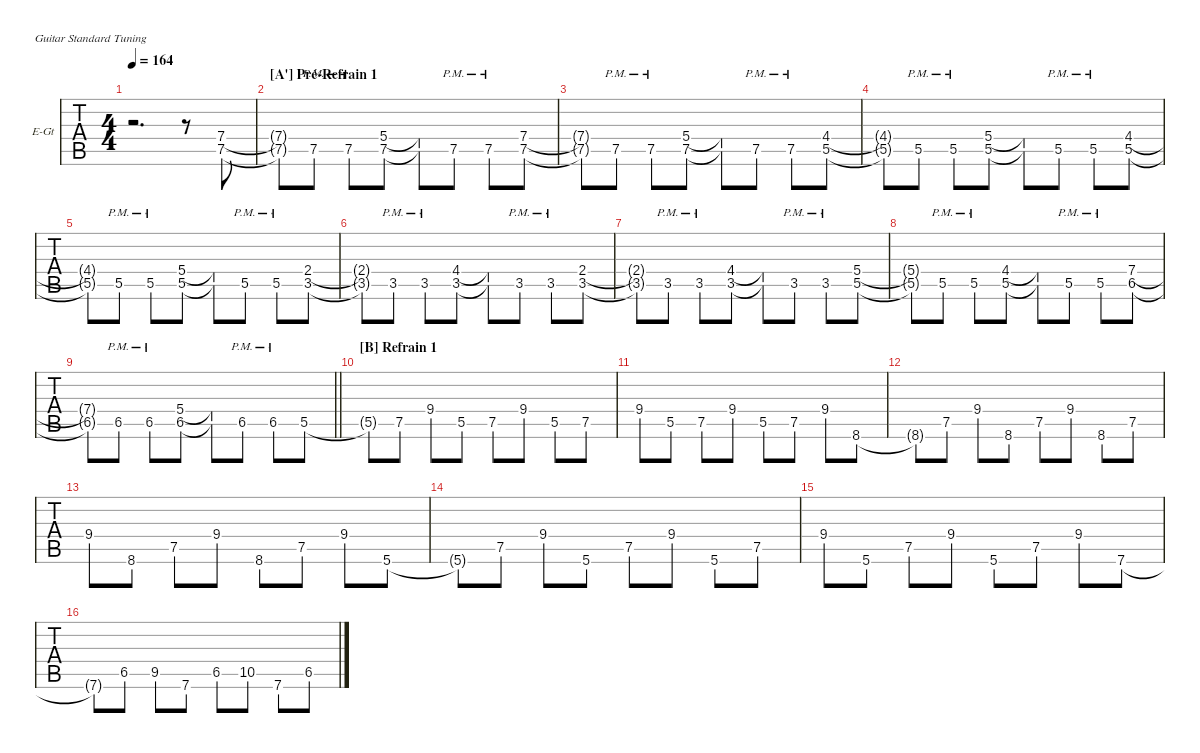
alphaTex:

\defaultSystemsLayout 4
\hideDynamics
\bracketExtendMode groupsimilarinstruments
\firstSystemTrackNameOrientation horizontal
\otherSystemsTrackNameOrientation horizontal
\track ("Guitar I " "E-Gt") {multiBarRest instrument distortionguitar}
\staff {tabs}
\tuning (E4 B3 G3 D3 A2 E2)
\ts (4 4)
\tempo 164
\clef g2
\ks eminor
r.2{d dy f} r.8 (7.5 7.4).8{dy ff} |
\section ("A'" "Pré-Refrain 1")
(7.4{t} 7.5{t}).8 7.5{pm}.8 7.5{pm}.8 (7.5 5.4).8 (5.4{t} 7.5{t}).8 7.5{pm}.8 7.5{pm}.8 (7.5 7.4).8 |
(7.5{t} 7.4{t}).8 7.5{pm}.8 7.5{pm}.8 (7.5 5.4).8 (5.4{t} 7.5{t}).8 7.5{pm}.8 7.5{pm}.8 (5.5 4.4).8 |
(5.5{t} 4.4{t}).8 5.5{pm}.8 5.5{pm}.8 (5.5 5.4).8 (5.4{t} 5.5{t}).8 5.5{pm}.8 5.5{pm}.8 (5.5 4.4).8 |
(4.4{t} 5.5{t}).8 5.5{pm}.8 5.5{pm}.8 (5.5 5.4).8 (5.4{t} 5.5{t}).8 5.5{pm}.8 5.5{pm}.8 (3.5 2.4).8 |
(2.4{t} 3.5{t}).8 3.5{pm}.8 3.5{pm}.8 (4.4 3.5).8 (3.5{t} 4.4{t}).8 3.5{pm}.8 3.5{pm}.8 (3.5 2.4).8 |
(2.4{t} 3.5{t}).8 3.5{pm}.8 3.5{pm}.8 (3.5 4.4).8 (4.4{t} 3.5{t}).8 3.5{pm}.8 3.5{pm}.8 (5.5 5.4).8 |
(5.4{t} 5.5{t}).8 5.5{pm}.8 5.5{pm}.8 (5.5 4.4).8 (4.4{t} 5.5{t}).8 5.5{pm}.8 5.5{pm}.8 (7.4 6.5).8 |
\barLineRight lightlight
(6.5{t} 7.4{t}).8 6.5{pm}.8 6.5{pm}.8 (5.4 6.5).8 (6.5{t} 5.4{t}).8 6.5{pm}.8 6.5{pm}.8 5.5.8 |
\section ("B" "Refrain 1")
5.5{t}.8 7.5.8 9.4.8 5.5.8 7.5.8 9.4.8 5.5.8 7.5.8 |
9.4.8 5.5.8 7.5.8 9.4.8 5.5.8 7.5.8 9.4.8 8.6.8 |
8.6{t}.8 7.5.8 9.4.8 8.6.8 7.5.8 9.4.8 8.6.8 7.5.8 |
9.4.8 8.6.8 7.5.8 9.4.8 8.6.8 7.5.8 9.4.8 5.6.8 |
5.6{t}.8 7.5.8 9.4.8 5.6.8 7.5.8 9.4.8 5.6.8 7.5.8 |
9.4.8 5.6.8 7.5.8 9.4.8 5.6.8 7.5.8 9.4.8 7.6.8 |
7.6{t}.8 6.5.8 9.5.8 7.6.8 6.5.8 10.5.8 7.6.8 6.5.8
